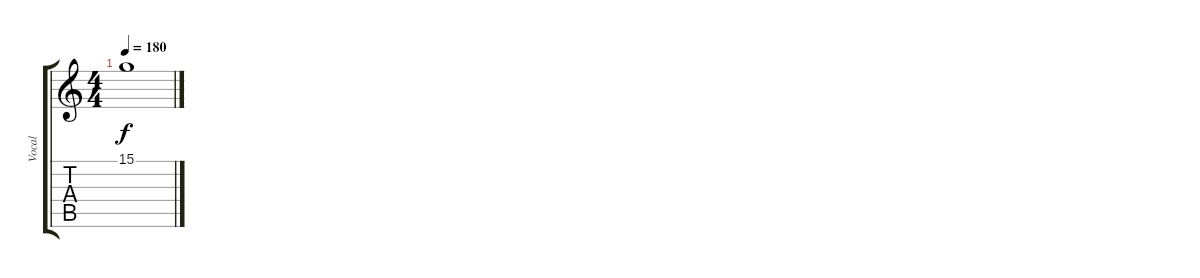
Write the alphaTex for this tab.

\track ("Vocal" "Vocal") {instrument clarinet}
\staff {score tabs}
\tuning (E4 B3 G3 D3 A2 E2) {hide}
\ts (4 4)
\tempo 180
\clef g2
\ks c
15.1{t}.1{dy f}
